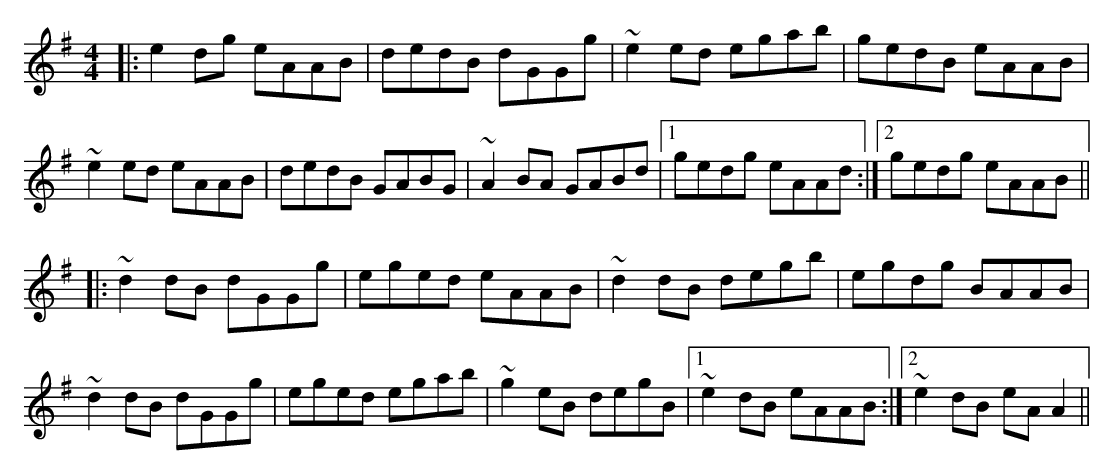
X:1
M:4/4
K:Ador
|:e2 dg eAAB|dedB dGGg|~e2 ed egab|gedB eAAB|
~e2 ed eAAB|dedB GABG|~A2 BA GABd|1 gedg eAAd:|2 gedg eAAB||
|:~d2 dB dGGg|eged eAAB|~d2 dB degb|egdg BAAB|
~d2 dB dGGg|eged egab|~g2 eB degB|1 ~e2 dB eAAB:|2 ~e2 dB eA A2||
